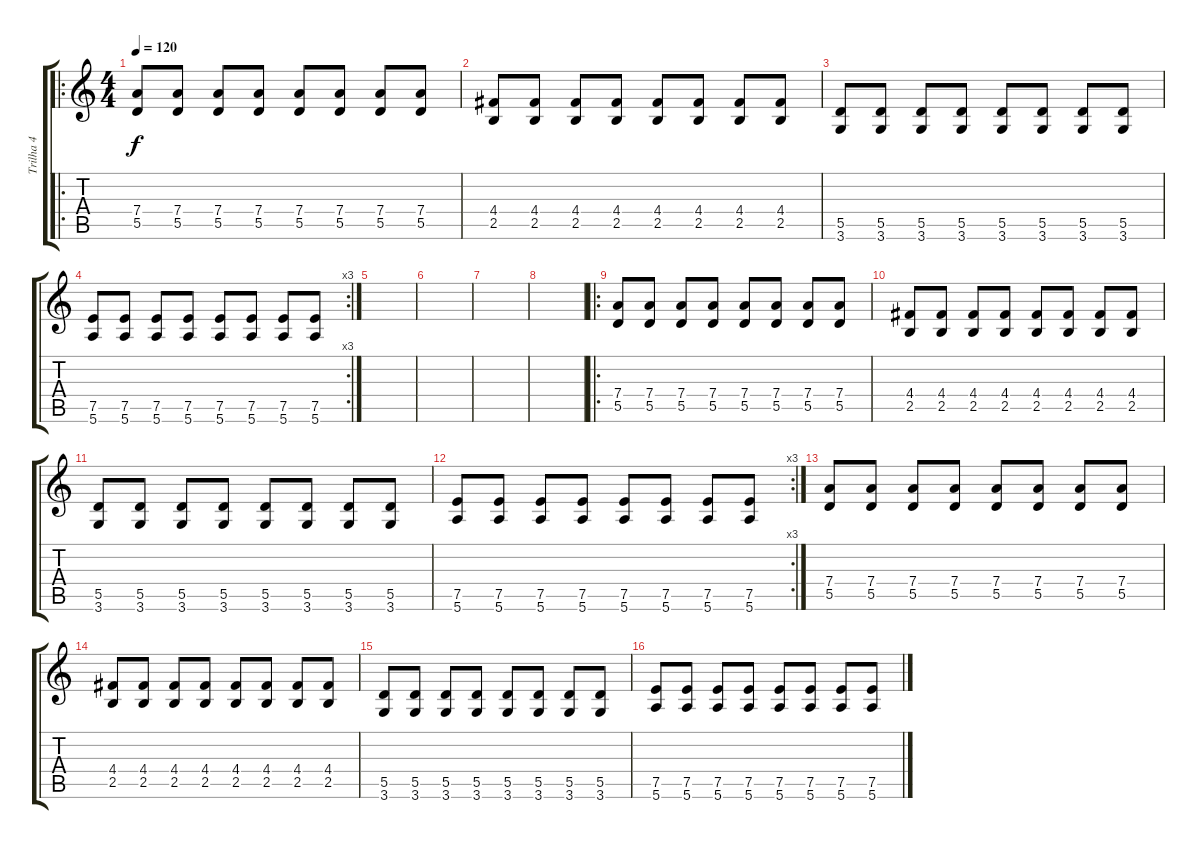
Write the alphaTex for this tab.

\track ("Trilha 4" "Trilha 4") {instrument overdrivenguitar}
\staff {score tabs}
\tuning (E4 B3 G3 D3 A2 E2) {hide}
\ro
\ts (4 4)
\tempo 120
\clef g2
\ks c
(7.4 5.5).8{dy f} (7.4 5.5).8 (7.4 5.5).8 (7.4 5.5).8 (7.4 5.5).8 (7.4 5.5).8 (7.4 5.5).8 (7.4 5.5).8 |
(4.4 2.5).8 (4.4 2.5).8 (4.4 2.5).8 (4.4 2.5).8 (4.4 2.5).8 (4.4 2.5).8 (4.4 2.5).8 (4.4 2.5).8 |
(5.5 3.6).8 (5.5 3.6).8 (5.5 3.6).8 (5.5 3.6).8 (5.5 3.6).8 (5.5 3.6).8 (5.5 3.6).8 (5.5 3.6).8 |
\rc 3
(7.5 5.6).8 (7.5 5.6).8 (7.5 5.6).8 (7.5 5.6).8 (7.5 5.6).8 (7.5 5.6).8 (7.5 5.6).8 (7.5 5.6).8 |
|
|
|
|
\ro
(7.4 5.5).8 (7.4 5.5).8 (7.4 5.5).8 (7.4 5.5).8 (7.4 5.5).8 (7.4 5.5).8 (7.4 5.5).8 (7.4 5.5).8 |
(4.4 2.5).8 (4.4 2.5).8 (4.4 2.5).8 (4.4 2.5).8 (4.4 2.5).8 (4.4 2.5).8 (4.4 2.5).8 (4.4 2.5).8 |
(5.5 3.6).8 (5.5 3.6).8 (5.5 3.6).8 (5.5 3.6).8 (5.5 3.6).8 (5.5 3.6).8 (5.5 3.6).8 (5.5 3.6).8 |
\rc 3
(7.5 5.6).8 (7.5 5.6).8 (7.5 5.6).8 (7.5 5.6).8 (7.5 5.6).8 (7.5 5.6).8 (7.5 5.6).8 (7.5 5.6).8 |
(7.4 5.5).8 (7.4 5.5).8 (7.4 5.5).8 (7.4 5.5).8 (7.4 5.5).8 (7.4 5.5).8 (7.4 5.5).8 (7.4 5.5).8 |
(4.4 2.5).8 (4.4 2.5).8 (4.4 2.5).8 (4.4 2.5).8 (4.4 2.5).8 (4.4 2.5).8 (4.4 2.5).8 (4.4 2.5).8 |
(5.5 3.6).8 (5.5 3.6).8 (5.5 3.6).8 (5.5 3.6).8 (5.5 3.6).8 (5.5 3.6).8 (5.5 3.6).8 (5.5 3.6).8 |
(7.5 5.6).8 (7.5 5.6).8 (7.5 5.6).8 (7.5 5.6).8 (7.5 5.6).8 (7.5 5.6).8 (7.5 5.6).8 (7.5 5.6).8
